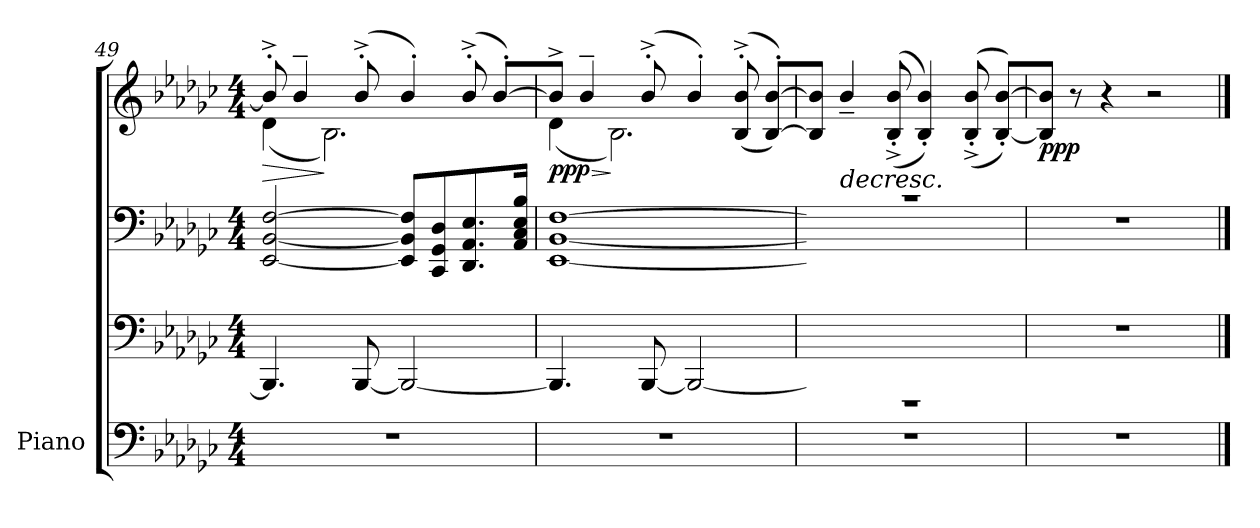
**kern	**kern	**kern	**kern	**dynam
*part1	*part1	*part1	*part1	*part1
*staff4	*staff3	*staff2	*staff1	*staff1/2/3/4
*I"Piano	*	*	*	*
*I'Pno.	*	*	*	*
!!LO:LB:g=z
*clefF4	*clefF4	*clefF4	*clefG2	*
*k[b-e-a-d-g-c-]	*k[b-e-a-d-g-c-]	*k[b-e-a-d-g-c-]	*k[b-e-a-d-g-c-]	*
*M4/4	*M4/4	*M4/4	*M4/4	*
=49	=49	=49	=49	=49
!	!	!	!	!LO:HP:b
*	*	*	*^	*
1r	4.BBB-/]	[2EE-/ [2BB-/ [2F/	8b-'^/]	(4d-\	>
.	.	.	4b-~/	.	.
.	.	.	.	2.B-\)	]
.	[8BBB-/	.	(8b-'^/	.	.
.	2BBB-/_	8EE-/] 8BB-/] 8F/]L	4b-'/)	.	.
.	.	8CC-/ 8GG-/ 8D-/	.	.	.
.	.	8.DD-/ 8.AA-/ 8.E-/	(8b-'^/	.	.
.	.	.	[8b-'/L)	.	.
.	.	16AA-/ 16C-/ 16E-/ 16B-/Jk	.	.	.
=50	=50	=50	=50	=50	=50
!	!	!	!	!	!LO:HP:b
!	!	!	!	!	!LO:DY:n=1:b
1r	4.BBB-/]	[1EE- [1BB- [1F	8b-^/J]	(4d-\	> ppp
.	.	.	4b-~/	.	.
.	.	.	.	2.B-\)	]
.	[8BBB-/	.	(8b-'^/	.	.
.	2BBB-/_	.	4b-'/)	.	.
.	.	.	(>(8B-/'^ 8b-/'^	.	.
.	.	.	[8B-/' [8b-/'L))	.	.
*	*	*	*v	*v	*
=51	=51	=51	=51	=51
*	*^	*^	*	*
1r	1BBB-yy]	1r	1r	1EE-yy] 1BB-yy] 1Fyy]	8B-/] 8b-/]J	.
!	!	!	!	!	!	!LO:HP:b
.	.	.	.	.	4b-~/	>
.	.	.	.	.	(>(8B-/'^ 8b-/'^	.
.	.	.	.	.	4B-/' 4b-/'))	.
.	.	.	.	.	(>(8B-/'^ 8b-/'^	.
.	.	.	.	.	[8B-/' [8b-/'L))	.
*	*v	*v	*	*	*	*
*	*	*v	*v	*	*
=52	=52	=52	=52	=52
!	!	!	!	!LO:DY:b
1r	1r	1r	8B-/] 8b-/]J	ppp
.	.	.	8r	]
.	.	.	4r	.
.	.	.	2r	.
==	==	==	==	==
*-	*-	*-	*-	*-
